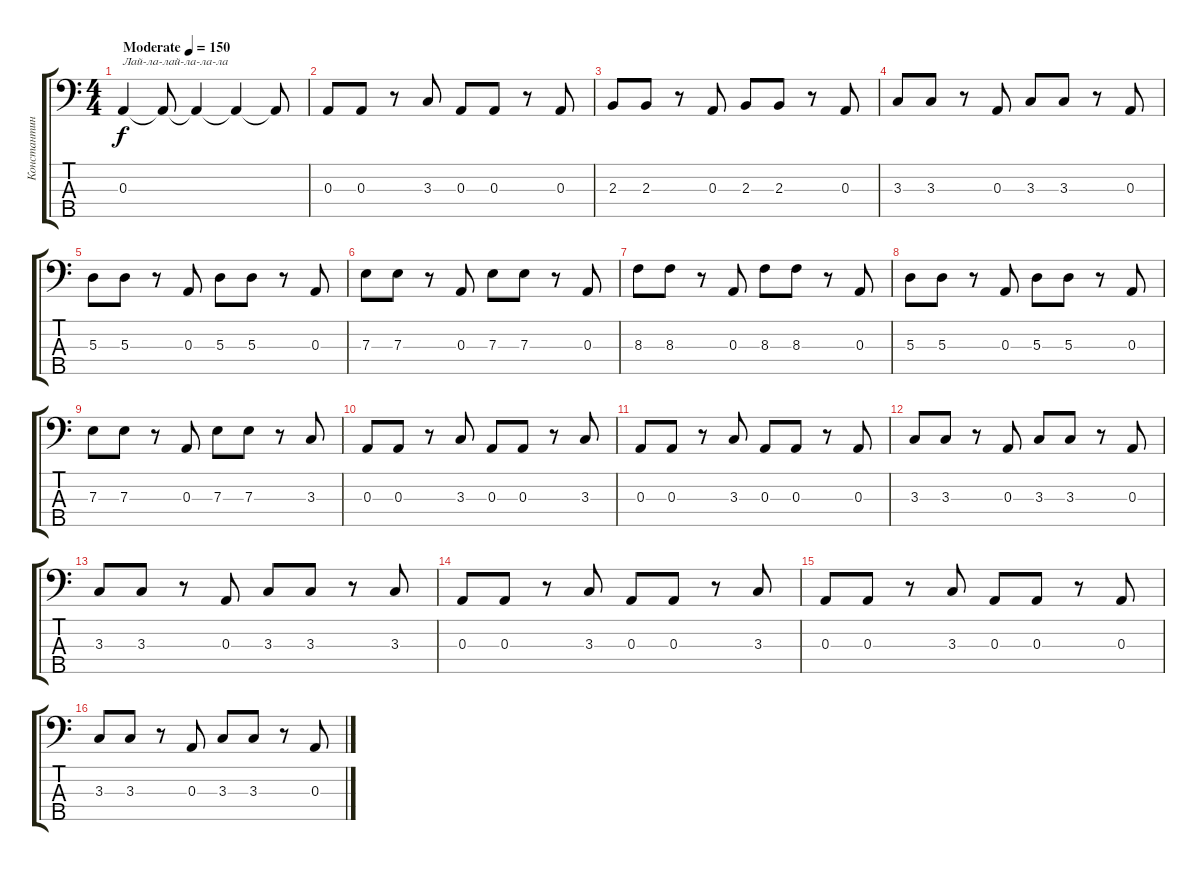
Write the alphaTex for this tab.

\track ("Константин Бекрев" "Константин") {instrument electricbasspick}
\staff {score tabs}
\tuning (G2 D2 A1 E1 B0) {hide}
\ts (4 4)
\tempo (150 "Moderate")
\clef f4
\ks c
0.3.4{txt "Лай-ла-лай-ла-ла-ла" dy f instrument electricbasspick} 0.3{t}.8 0.3{t}.4 0.3{t}.4 0.3{t}.8 |
0.3.8 0.3.8 r.8 3.3.8 0.3.8 0.3.8 r.8 0.3.8 |
2.3.8 2.3.8 r.8 0.3.8 2.3.8 2.3.8 r.8 0.3.8 |
3.3.8 3.3.8 r.8 0.3.8 3.3.8 3.3.8 r.8 0.3.8 |
5.3.8 5.3.8 r.8 0.3.8 5.3.8 5.3.8 r.8 0.3.8 |
7.3.8 7.3.8 r.8 0.3.8 7.3.8 7.3.8 r.8 0.3.8 |
8.3.8 8.3.8 r.8 0.3.8 8.3.8 8.3.8 r.8 0.3.8 |
5.3.8 5.3.8 r.8 0.3.8 5.3.8 5.3.8 r.8 0.3.8 |
7.3.8 7.3.8 r.8 0.3.8 7.3.8 7.3.8 r.8 3.3.8 |
0.3.8 0.3.8 r.8 3.3.8 0.3.8 0.3.8 r.8 3.3.8 |
0.3.8 0.3.8 r.8 3.3.8 0.3.8 0.3.8 r.8 0.3.8 |
3.3.8 3.3.8 r.8 0.3.8 3.3.8 3.3.8 r.8 0.3.8 |
3.3.8 3.3.8 r.8 0.3.8 3.3.8 3.3.8 r.8 3.3.8 |
0.3.8 0.3.8 r.8 3.3.8 0.3.8 0.3.8 r.8 3.3.8 |
0.3.8 0.3.8 r.8 3.3.8 0.3.8 0.3.8 r.8 0.3.8 |
3.3.8 3.3.8 r.8 0.3.8 3.3.8 3.3.8 r.8 0.3.8
